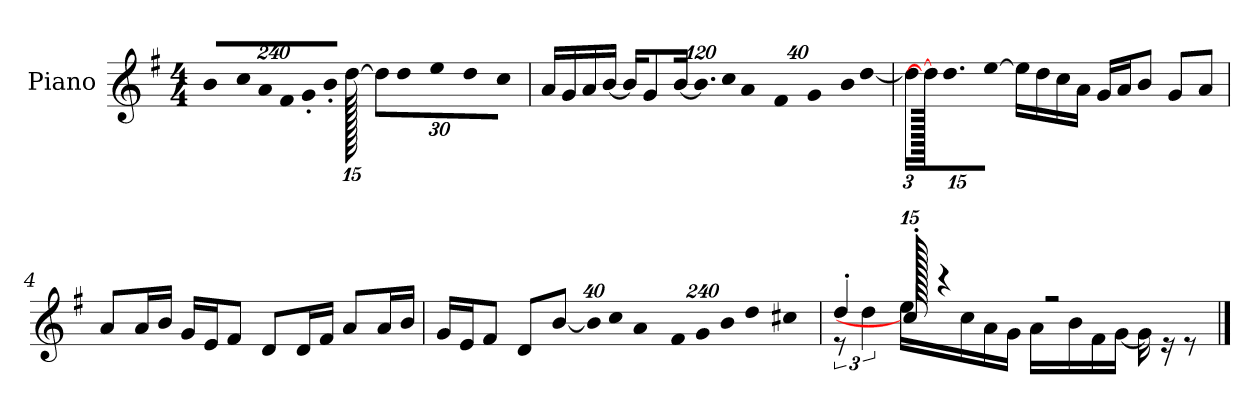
**kern
*part1
*staff1
*I"Piano
*I'P-no
*clefG2
*k[f#]
*M4/4
*MM90
*Xbrackettup
=1
!LO:N:vis=8
960%137b/L
!LO:N:vis=16
1920%137cc/L
!LO:N:vis=16
1920%137a/
!LO:N:vis=16
1920%137f#/
!LO:N:vis=16
1920%137g'/
!LO:N:vis=16
1920%137b'/JJ
[1920dd\
240%17dd\L]
!LO:N:vis=8
960%137dd\
!LO:N:vis=8
960%137ee\
!LO:N:vis=16
1920%137dd\L
!LO:N:vis=16
1920%137cc\JJ
=2
16a/LL
16g/
16a/
[16b/JJ
16b/KL]
8g/
[16b/Jk
!LO:N:vis=16.
960%103b/LL]
!LO:N:vis=32
640%23cc/K
!LO:N:vis=16
1920%137a/
!LO:N:vis=16
1920%137f#/
!LO:N:vis=16
1920%137g/
!LO:N:vis=32
640%23b/K
[384%41dd/J
=3
24dd\KL]
1920dd/_
12.dd\
[12ee\J
16ee\LL]
16dd\
16cc\
16a\JJ
16g/LL
16a/J
8b/J
8g/L
8a/J
!!LO:LB:g=z
=4
8a/L
16a/L
16b/JJ
16g/LL
16e/J
8f#/J
8d/L
16d/L
16f#/JJ
8a/L
16a/L
16b/JJ
=5
16g/LL
16e/J
8f#/J
8d/L
[8b/J
!LO:N:vis=32
640%23b/KLL]
!LO:N:vis=16
1920%137cc/
!LO:N:vis=32
640%23a/K
!LO:N:vis=16
1920%137f#/
!LO:N:vis=16
1920%137g/
!LO:N:vis=16
1920%137b/
!LO:N:vis=32
640%23dd/K
[384%41cc#X/J
=6
*^
*	*brackettup
4dd'/	12r
.	6dd\
1920cc#'/]	16ee\LL
4r	.
.	16cc\
.	16a\
.	16g\JJ
.	16a\LL
2r	.
.	16b\
.	16f#\
.	[16g\JJ
.	16g\]
.	16r
.	8r
.	1920ryy
*v	*v
==
*-
